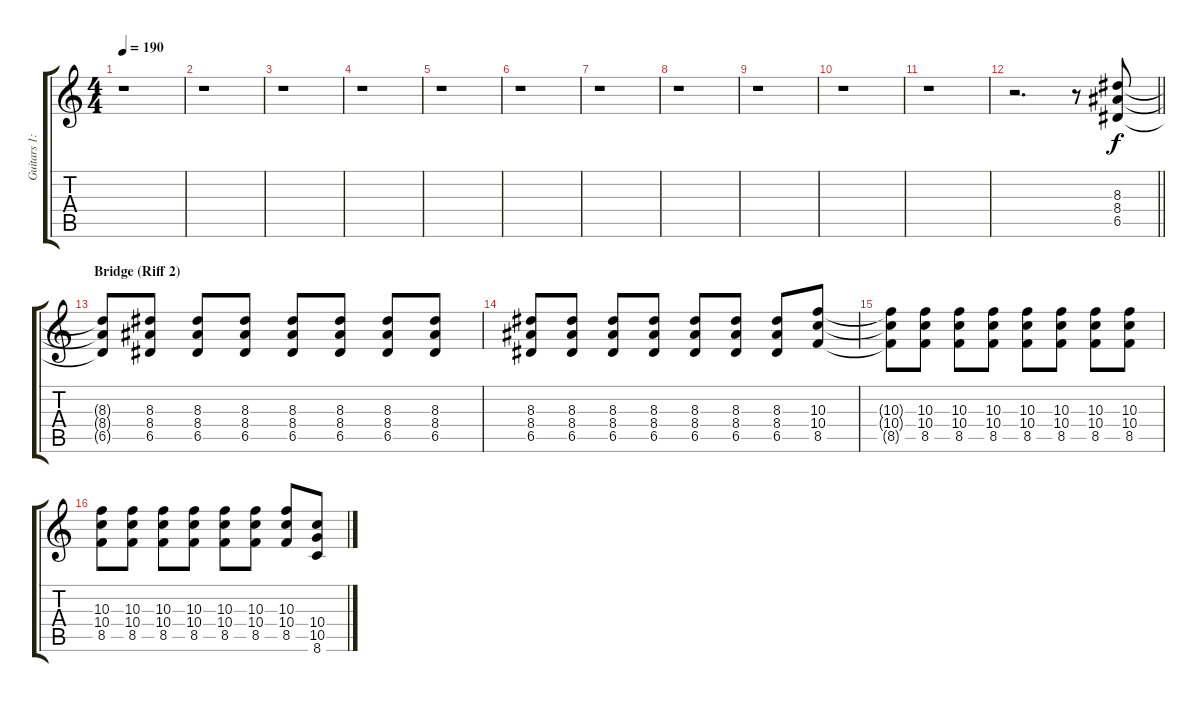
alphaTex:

\track ("Guitars 1: (Rhythm)" "Guitars 1:") {instrument distortionguitar}
\staff {score tabs}
\tuning (E4 B3 G3 D3 A2 E2) {hide}
\ts (4 4)
\tempo 190
\clef g2
\ks c
r.1{dy f} |
r.1 |
r.1 |
r.1 |
r.1 |
r.1 |
r.1 |
r.1 |
r.1 |
r.1 |
r.1 |
\barLineRight lightlight
r.2{d} r.8 (8.3 8.4 6.5).8 |
\section ("" "Bridge (Riff 2)")
(8.3{t} 8.4{t} 6.5{t}).8 (8.3 8.4 6.5).8 (8.3 8.4 6.5).8 (8.3 8.4 6.5).8 (8.3 8.4 6.5).8 (8.3 8.4 6.5).8 (8.3 8.4 6.5).8 (8.3 8.4 6.5).8 |
(8.3 8.4 6.5).8 (8.3 8.4 6.5).8 (8.3 8.4 6.5).8 (8.3 8.4 6.5).8 (8.3 8.4 6.5).8 (8.3 8.4 6.5).8 (8.3 8.4 6.5).8 (10.3 10.4 8.5).8 |
(10.3{t} 10.4{t} 8.5{t}).8 (10.3 10.4 8.5).8 (10.3 10.4 8.5).8 (10.3 10.4 8.5).8 (10.3 10.4 8.5).8 (10.3 10.4 8.5).8 (10.3 10.4 8.5).8 (10.3 10.4 8.5).8 |
(10.3 10.4 8.5).8 (10.3 10.4 8.5).8 (10.3 10.4 8.5).8 (10.3 10.4 8.5).8 (10.3 10.4 8.5).8 (10.3 10.4 8.5).8 (10.3 10.4 8.5).8 (10.4 10.5 8.6).8
